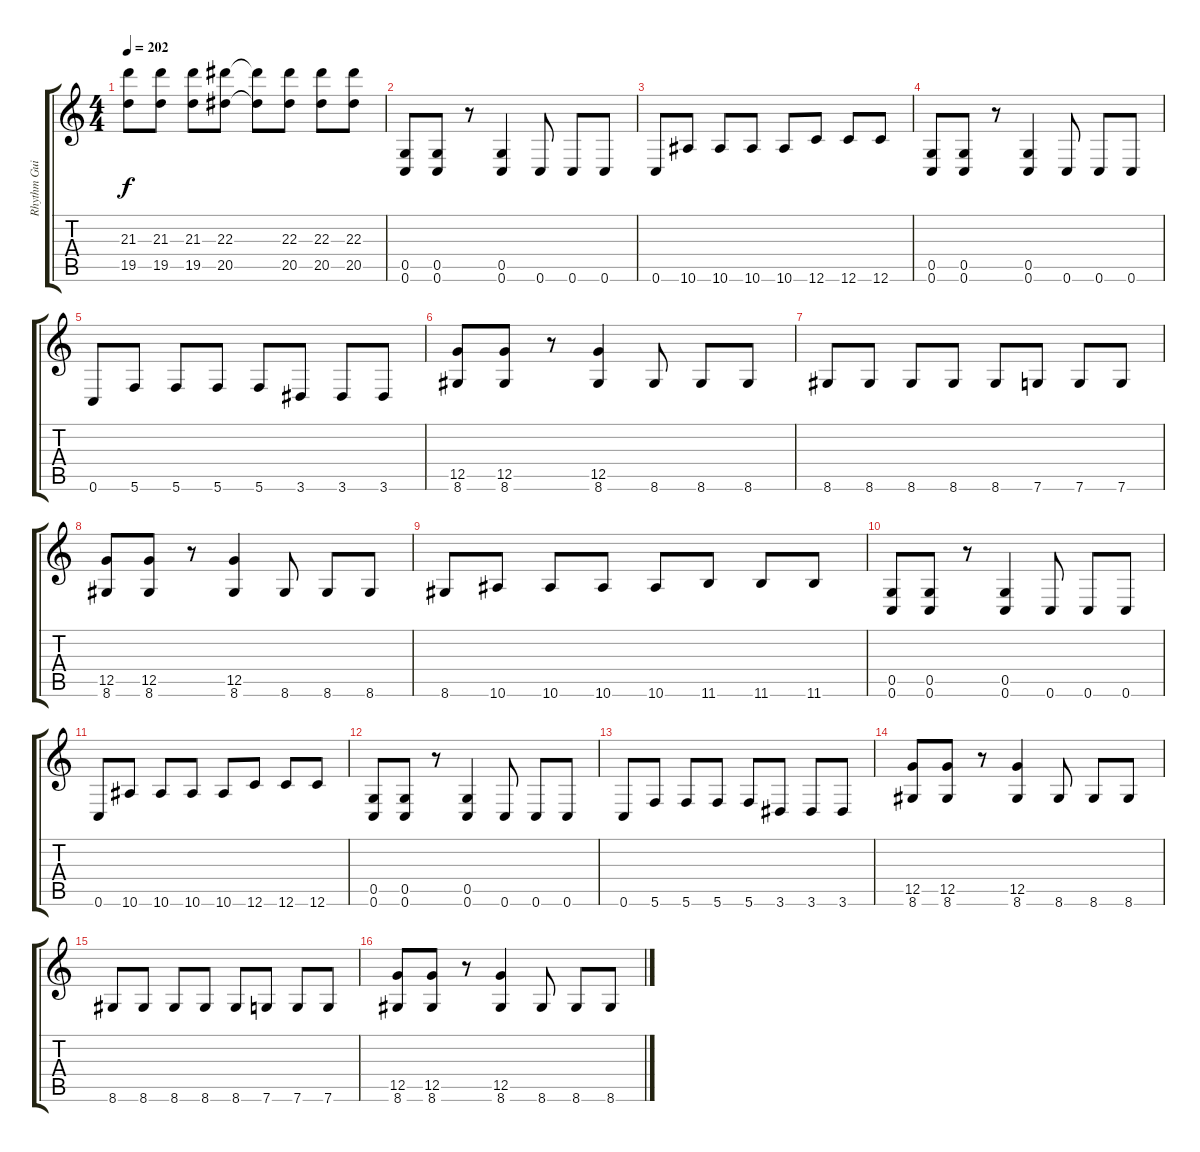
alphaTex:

\track ("Rhythm Guitar 1" "Rhythm Gui") {instrument distortionguitar}
\staff {score tabs}
\tuning (D4 A3 F3 C3 G2 C2) {hide}
\ts (4 4)
\tempo 202
\clef g2
\ks c
(21.3{t} 19.5{t}).8{dy f} (21.3 19.5).8 (21.3 19.5).8 (22.3 20.5).8 (22.3{t} 20.5{t}).8 (22.3 20.5).8 (22.3 20.5).8 (22.3 20.5).8 |
(0.5 0.6).8 (0.5 0.6).8 r.8 (0.5 0.6).4 0.6.8 0.6.8 0.6.8 |
0.6.8 10.6.8 10.6.8 10.6.8 10.6.8 12.6.8 12.6.8 12.6.8 |
(0.5 0.6).8 (0.5 0.6).8 r.8 (0.5 0.6).4 0.6.8 0.6.8 0.6.8 |
0.6.8 5.6.8 5.6.8 5.6.8 5.6.8 3.6.8 3.6.8 3.6.8 |
(12.5 8.6).8 (12.5 8.6).8 r.8 (12.5 8.6).4 8.6.8 8.6.8 8.6.8 |
8.6.8 8.6.8 8.6.8 8.6.8 8.6.8 7.6.8 7.6.8 7.6.8 |
(12.5 8.6).8 (12.5 8.6).8 r.8 (12.5 8.6).4 8.6.8 8.6.8 8.6.8 |
8.6.8 10.6.8 10.6.8 10.6.8 10.6.8 11.6.8 11.6.8 11.6.8 |
(0.5 0.6).8 (0.5 0.6).8 r.8 (0.5 0.6).4 0.6.8 0.6.8 0.6.8 |
0.6.8 10.6.8 10.6.8 10.6.8 10.6.8 12.6.8 12.6.8 12.6.8 |
(0.5 0.6).8 (0.5 0.6).8 r.8 (0.5 0.6).4 0.6.8 0.6.8 0.6.8 |
0.6.8 5.6.8 5.6.8 5.6.8 5.6.8 3.6.8 3.6.8 3.6.8 |
(12.5 8.6).8 (12.5 8.6).8 r.8 (12.5 8.6).4 8.6.8 8.6.8 8.6.8 |
8.6.8 8.6.8 8.6.8 8.6.8 8.6.8 7.6.8 7.6.8 7.6.8 |
(12.5 8.6).8 (12.5 8.6).8 r.8 (12.5 8.6).4 8.6.8 8.6.8 8.6.8
